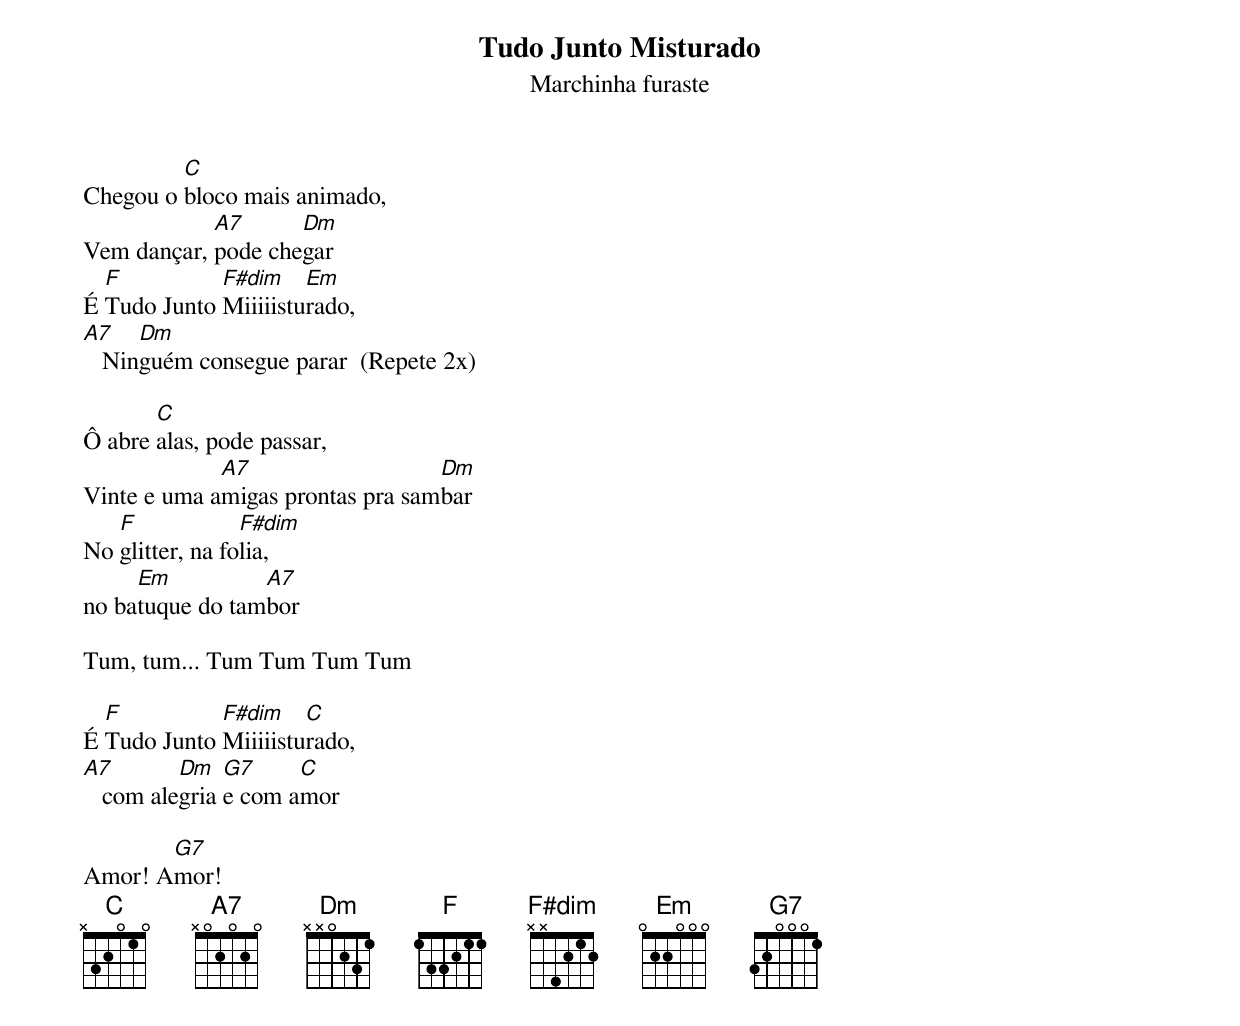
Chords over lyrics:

Tudo Junto Misturado
Marchinha furaste


         C
Chegou o bloco mais animado,
            A7      Dm
Vem dançar, pode chegar
  F          F#dim    Em
É Tudo Junto Miiiiisturado,
A7    Dm
   Ninguém consegue parar  (Repete 2x)

       C
Ô abre alas, pode passar,
             A7                   Dm
Vinte e uma amigas prontas pra sambar
   F             F#dim
No glitter, na folia,
     Em          A7
no batuque do tambor

Tum, tum... Tum Tum Tum Tum

  F          F#dim    C
É Tudo Junto Miiiiisturado,
A7        Dm   G7     C
   com alegria e com amor

       G7
Amor! Amor!
